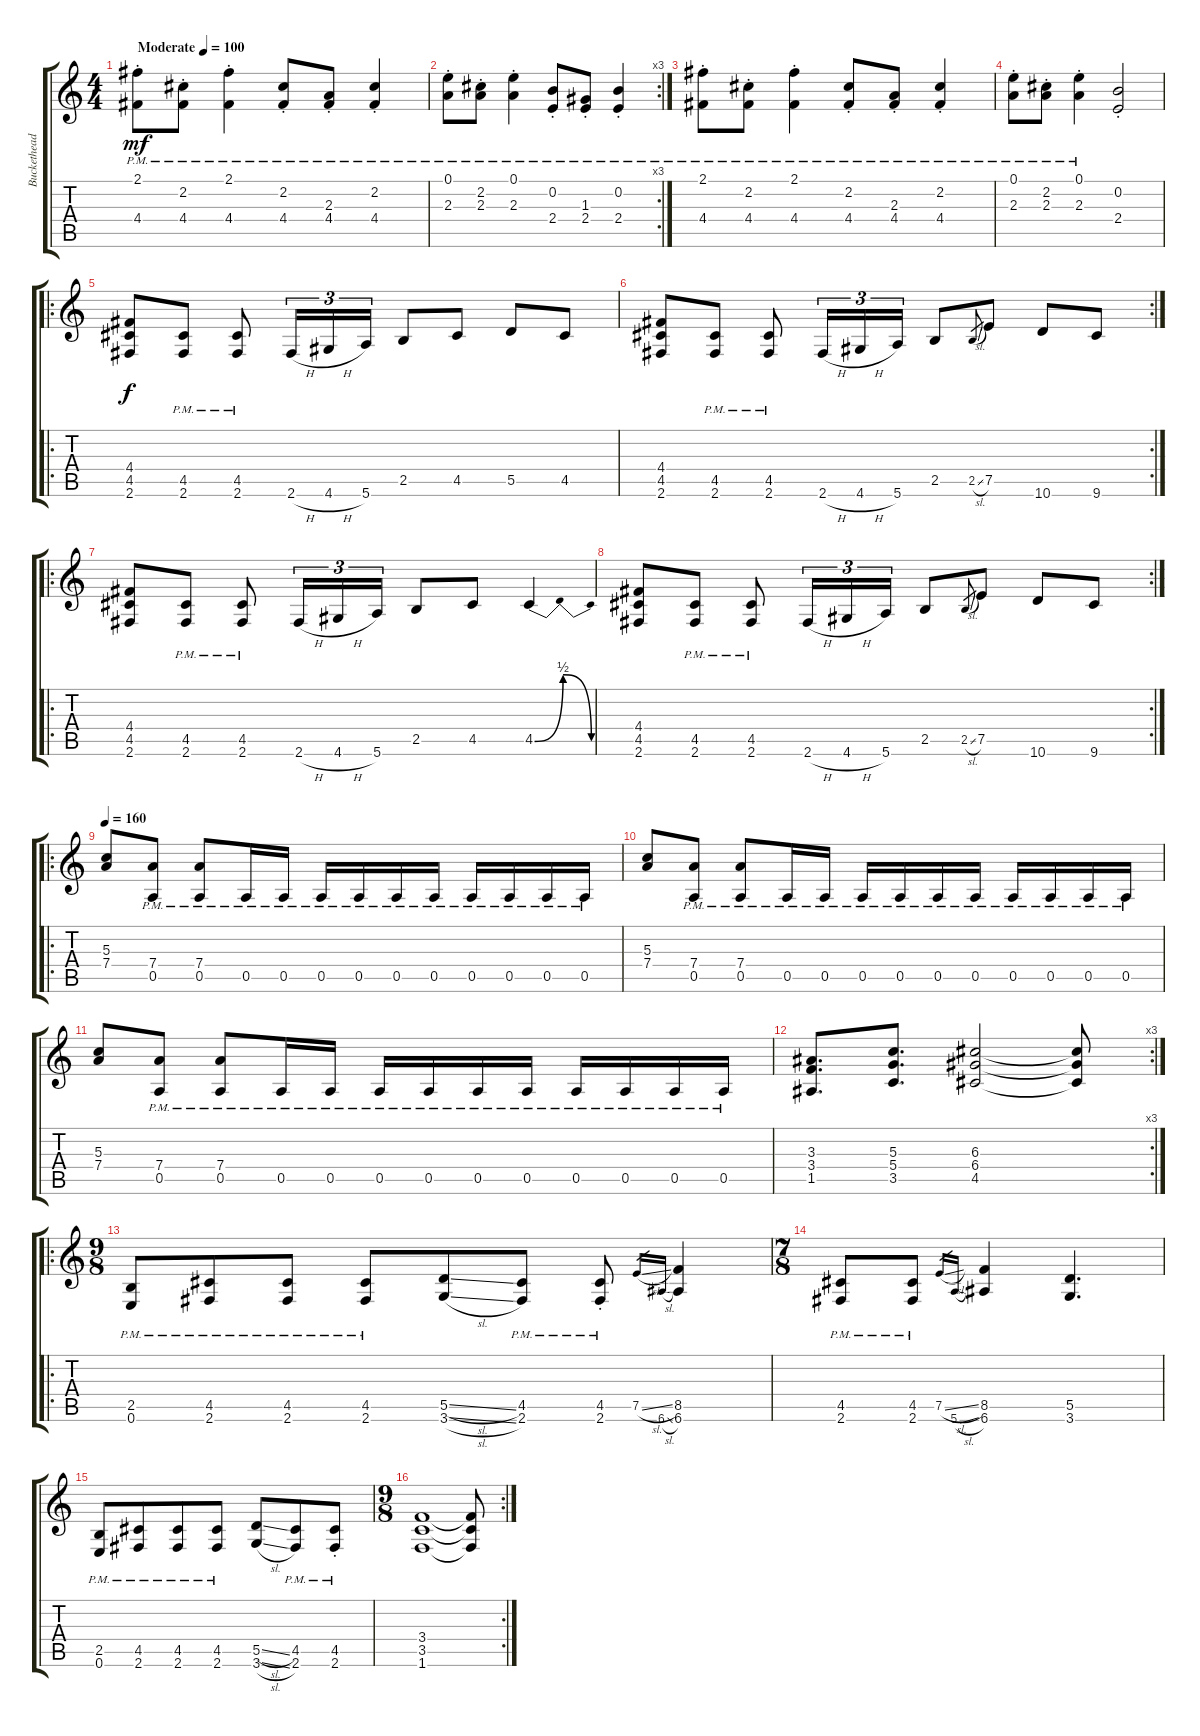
\track ("Buckethead" "Buckethead") {instrument electricguitarclean}
\staff {score tabs}
\tuning (E4 B3 G3 D3 A2 E2) {hide}
\ts (4 4)
\tempo (100 "Moderate")
\clef g2
\ks c
(2.1{pm st} 4.4{pm st}).8{dy mf balance 13 instrument electricguitarclean} (2.2{pm st} 4.4{pm st}).8 (2.1{pm st} 4.4{pm st}).4 (2.2{pm st} 4.4{pm st}).8 (2.3{pm st} 4.4{pm st}).8 (2.2{pm st} 4.4{pm st}).4 |
\rc 3
(0.1{pm st} 2.3{pm st}).8 (2.2{pm st} 2.3{pm st}).8 (0.1{pm st} 2.3{pm st}).4 (0.2{pm st} 2.4{pm st}).8 (1.3{pm st} 2.4{pm st}).8 (0.2{pm st} 2.4{pm st}).4 |
(2.1{pm st} 4.4{pm st}).8 (2.2{pm st} 4.4{pm st}).8 (2.1{pm st} 4.4{pm st}).4 (2.2{pm st} 4.4{pm st}).8 (2.3{pm st} 4.4{pm st}).8 (2.2{pm st} 4.4{pm st}).4 |
(0.1{pm st} 2.3{pm st}).8 (2.2{pm st} 2.3{pm st}).8 (0.1{pm st} 2.3{pm st}).4 (0.2{st} 2.4{st}).2 |
\ro
(4.4 4.5 2.6).8{dy f balance 8 instrument distortionguitar} (4.5{pm} 2.6{pm}).8 (4.5{pm} 2.6{pm}).8 2.6{h}.16{tu (3 2)} 4.6{h}.16{tu (3 2)} 5.6.16{tu (3 2)} 2.5.8 4.5.8 5.5.8 4.5.8 |
\rc 2
(4.4 4.5 2.6).8 (4.5{pm} 2.6{pm}).8 (4.5{pm} 2.6{pm}).8 2.6{h}.16{tu (3 2)} 4.6{h}.16{tu (3 2)} 5.6.16{tu (3 2)} 2.5.8 2.5{sl}.8{gr} 7.5.8 10.6.8 9.6.8 |
\ro
(4.4 4.5 2.6).8 (4.5{pm} 2.6{pm}).8 (4.5{pm} 2.6{pm}).8 2.6{h}.16{tu (3 2)} 4.6{h}.16{tu (3 2)} 5.6.16{tu (3 2)} 2.5.8 4.5.8 4.5{be (bendrelease 0 0 15 2 29 2 60 0)}.4 |
\rc 2
(4.4 4.5 2.6).8 (4.5{pm} 2.6{pm}).8 (4.5{pm} 2.6{pm}).8 2.6{h}.16{tu (3 2)} 4.6{h}.16{tu (3 2)} 5.6.16{tu (3 2)} 2.5.8 2.5{sl}.8{gr} 7.5.8 10.6.8 9.6.8 |
\ro
\tempo 160
(5.3 7.4).8 (7.4 0.5{pm}).8 (7.4 0.5{pm}).8 0.5{pm}.16 0.5{pm}.16 0.5{pm}.16 0.5{pm}.16 0.5{pm}.16 0.5{pm}.16 0.5{pm}.16 0.5{pm}.16 0.5{pm}.16 0.5{pm}.16 |
(5.3 7.4).8 (7.4 0.5{pm}).8 (7.4 0.5{pm}).8 0.5{pm}.16 0.5{pm}.16 0.5{pm}.16 0.5{pm}.16 0.5{pm}.16 0.5{pm}.16 0.5{pm}.16 0.5{pm}.16 0.5{pm}.16 0.5{pm}.16 |
(5.3 7.4).8 (7.4 0.5{pm}).8 (7.4 0.5{pm}).8 0.5{pm}.16 0.5{pm}.16 0.5{pm}.16 0.5{pm}.16 0.5{pm}.16 0.5{pm}.16 0.5{pm}.16 0.5{pm}.16 0.5{pm}.16 0.5{pm}.16 |
\rc 3
(3.3 3.4 1.5).8{d} (5.3 5.4 3.5).8{d} (6.3 6.4 4.5).2 (6.3{t} 6.4{t} 4.5{t}).8 |
\ro
\ts (9 8)
(2.5{pm} 0.6{pm}).8 (4.5{pm} 2.6{pm}).8 (4.5{pm} 2.6{pm}).8 (4.5{pm} 2.6{pm}).8 (5.5{sl} 3.6{sl}).8 (4.5{pm} 2.6{pm}).8 (4.5{pm st} 2.6{pm st}).8 7.5{sl}.16{gr} 6.6{sl}.16{gr} (8.5 6.6).4 |
\ts (7 8)
(4.5{pm} 2.6{pm}).8 (4.5{pm} 2.6{pm}).8 7.5{sl}.16{gr} 5.6{sl}.16{gr} (8.5 6.6).4 (5.5 3.6).4{d} |
(2.5{pm} 0.6{pm}).8 (4.5{pm} 2.6{pm}).8 (4.5{pm} 2.6{pm}).8 (4.5{pm} 2.6{pm}).8 (5.5{sl} 3.6{sl}).8 (4.5{pm} 2.6{pm}).8 (4.5{pm st} 2.6{pm st}).8 |
\rc 2
\ts (9 8)
(3.4 3.5 1.6).1 (3.4{t} 3.5{t} 1.6{t}).8
